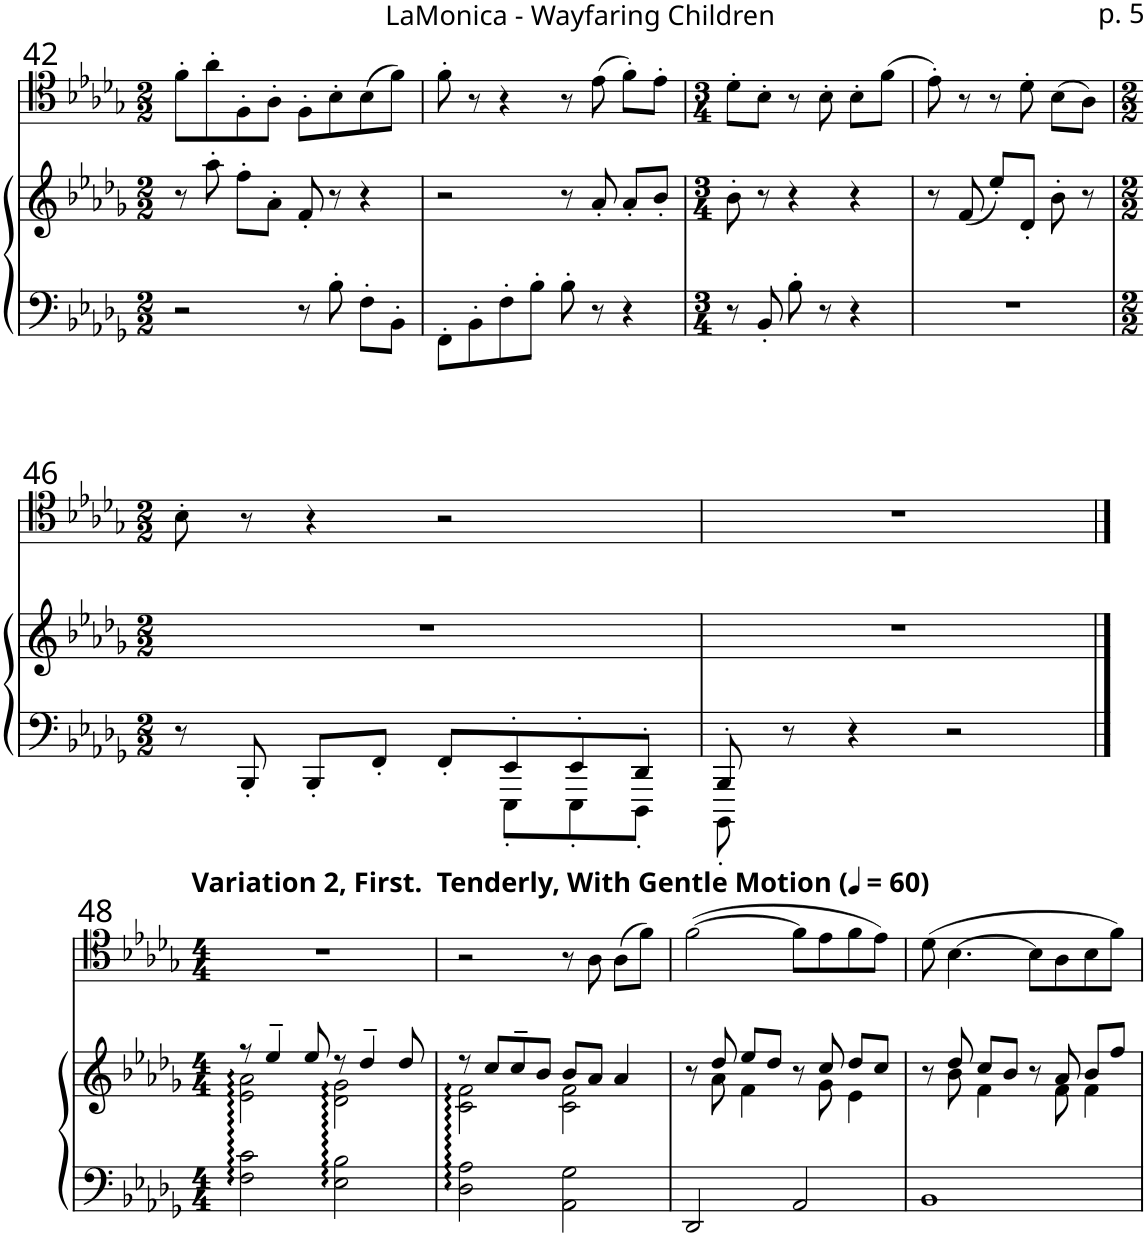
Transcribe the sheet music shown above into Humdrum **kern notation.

**kern	**kern	**kern
*part2	*part2	*part1
*staff3	*staff2	*staff1
*I"Piano	*	*I"Bassoon
*I'Pno	*	*I'Bsn
!!LO:PB:g=z
*clefF4	*clefG2	*clefC4
*k[b-e-a-d-g-]	*k[b-e-a-d-g-]	*k[b-e-a-d-g-]
*M2/2	*M2/2	*M2/2
=42	=42	=42
2r	8r	8f'\L
.	8aa-'\	8a-'\
.	8ff'\L	8F'\
.	8a-'\J	8A-'\J
8r	8f'/	8F'\L
8B-'\	8r	8B-'\
8F'\L	4r	(8B-\
8BB-'\J	.	8f\J)
=43	=43	=43
8FF'\L	2r	8f'\
8BB-'\	.	8r
8F'\	.	4r
8B-'\J	.	.
8B-'\	8r	8r
8r	8a-'/	(8e-\
4r	8a-'/L	8f'\L)
.	8b-'/J	8e-'\J
=44	=44	=44
*M3/4	*M3/4	*M3/4
8r	8b-'\	8d-'\L
8BB-'/	8r	8B-'\J
8B-'\	4r	8r
8r	.	8B-'\
4r	4r	8B-'\L
.	.	(8f\J
=45	=45	=45
2.r	8r	8e-'\)
.	8f/	8r
.	8ee-'/L	8r
.	8d-'/J	8d-'\
.	8b-'\	(8B-\L
.	8r	8A-\J)
!!LO:LB:g=z
=46	=46	=46
*M2/2	*M2/2	*M2/2
*^	*	*
8r	8ryy	1r	8B-'\
*v	*v	*	*
8BBB-'/	.	8r
8BBB-'/L	.	4r
8FF'/J	.	.
8FF'/L	.	2r
*^	*	*
8EE-'/	8EEE-'\L	.	.
8EE-'/	8EEE-'\	.	.
8DD-'/J	8DDD-'\J	.	.
=47	=47	=47	=47
8BBB-'/	8BBBB-'\	1r	1r
8r	2..ryy	.	.
4r	.	.	.
2r	.	.	.
*v	*v	*	*
!!LO:LB:g=z
==48	==48	==48
*M4/4	*M4/4	*M4/4
*	*	*MM60
*	*^	*
!	!	!	!LO:TX:a:B:t=Variation 2, First.  Tenderly, With Gentle Motion
2F\ 2c\	8r	2e-\:: 2a-\::	1r
.	4ee-~/	.	.
.	8ee-/	.	.
2E-\ 2B-\	8r	2d-\:: 2g-\::	.
.	4dd-~/	.	.
.	8dd-/	.	.
=49	=49	=49	=49
2D-\ 2A-\	8r	2c\:: 2f\::	2r
.	8cc/L	.	.
.	8cc~/	.	.
.	8b-/J	.	.
2AA-\ 2G-\	8b-/L	2c\ 2f\	8r
.	8a-/J	.	8A-\
.	4a-/	.	(8A-\L
.	.	.	8f\J)
=50	=50	=50	=50
2DD-/	8r	8ryy	([2f\
.	8dd-/	8a-\	.
.	8ee-/L	4f\	.
.	8dd-/J	.	.
2AA-/	8r	8ryy	8f\L]
.	8cc/	8g-\	8e-\
.	8dd-/L	4e-\	8f\
.	8cc/J	.	8e-\J)
=51	=51	=51	=51
1BB-	8r	8ryy	(8d-\
.	8dd-/	8b-\	[4.B-\
.	8cc/L	4f\	.
.	8b-/J	.	.
.	8r	8ryy	8B-\L]
.	8a-/	8f\	8A-\
.	8b-/L	4f\	8B-\
.	8ff/J	.	8f\J)
*	*v	*v	*
=	=	=
*-	*-	*-
